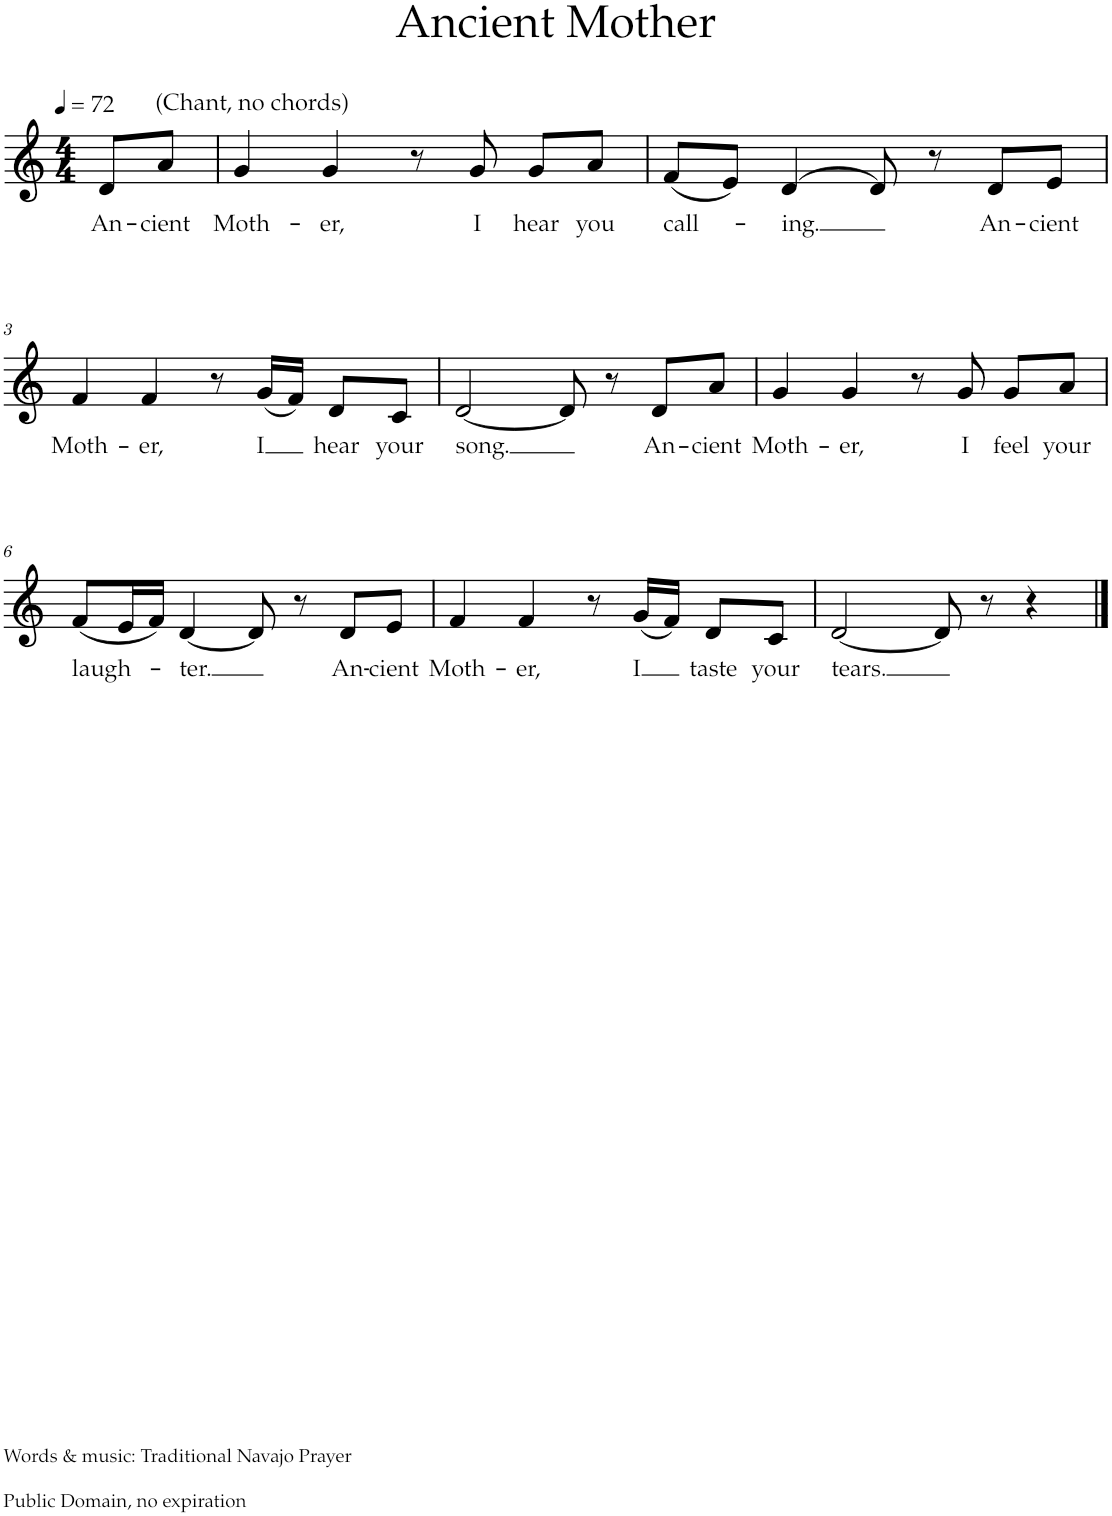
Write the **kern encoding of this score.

**kern	**text
*part1	*part1
*staff1	*staff1
*I"Piano	*
*I'Pno.	*
*clefG2	*
*k[]	*
*M4/4	*
*MM72	*
=	=
!LO:TX:a:t=(Chant, no chords)	!
!	!LO:LY:b
8d/L	An-
!	!LO:LY:b
8a/J	-cient
=1	=1
!	!LO:LY:b
4g/	Moth-
!	!LO:LY:b
4g/	-er,
8r	.
!	!LO:LY:b
8g/	I
!	!LO:LY:b
8g/L	hear
!	!LO:LY:b
8a/J	you
=2	=2
!	!LO:LY:b
(<8f/L	call-
8e/J)	.
!	!LO:LY:b
[>4d/	-ing.
8d/]	.
8r	.
!	!LO:LY:b
8d/L	An-
!	!LO:LY:b
8e/J	-cient
!!LO:LB:g=z
=3	=3
!	!LO:LY:b
4f/	Moth-
!	!LO:LY:b
4f/	-er,
8r	.
!	!LO:LY:b
(<16g/LL	I
16f/JJ)	.
!	!LO:LY:b
8d/L	hear
!	!LO:LY:b
8c/J	your
=4	=4
!	!LO:LY:b
[<2d/	song.
8d/]	.
8r	.
!	!LO:LY:b
8d/L	An-
!	!LO:LY:b
8a/J	-cient
=5	=5
!	!LO:LY:b
4g/	Moth-
!	!LO:LY:b
4g/	-er,
8r	.
!	!LO:LY:b
8g/	I
!	!LO:LY:b
8g/L	feel
!	!LO:LY:b
8a/J	your
!!LO:LB:g=z
=6	=6
!	!LO:LY:b
(<8f/L	laugh-
16e/L	.
16f/JJ)	.
!	!LO:LY:b
[<4d/	-ter.
8d/]	.
8r	.
!	!LO:LY:b
8d/L	An-
!	!LO:LY:b
8e/J	-cient
=7	=7
!	!LO:LY:b
4f/	Moth-
!	!LO:LY:b
4f/	-er,
8r	.
!	!LO:LY:b
(<16g/LL	I
16f/JJ)	.
!	!LO:LY:b
8d/L	taste
!	!LO:LY:b
8c/J	your
=8	=8
!	!LO:LY:b
[<2d/	tears.
8d/]	.
8r	.
4r	.
==	==
*-	*-
